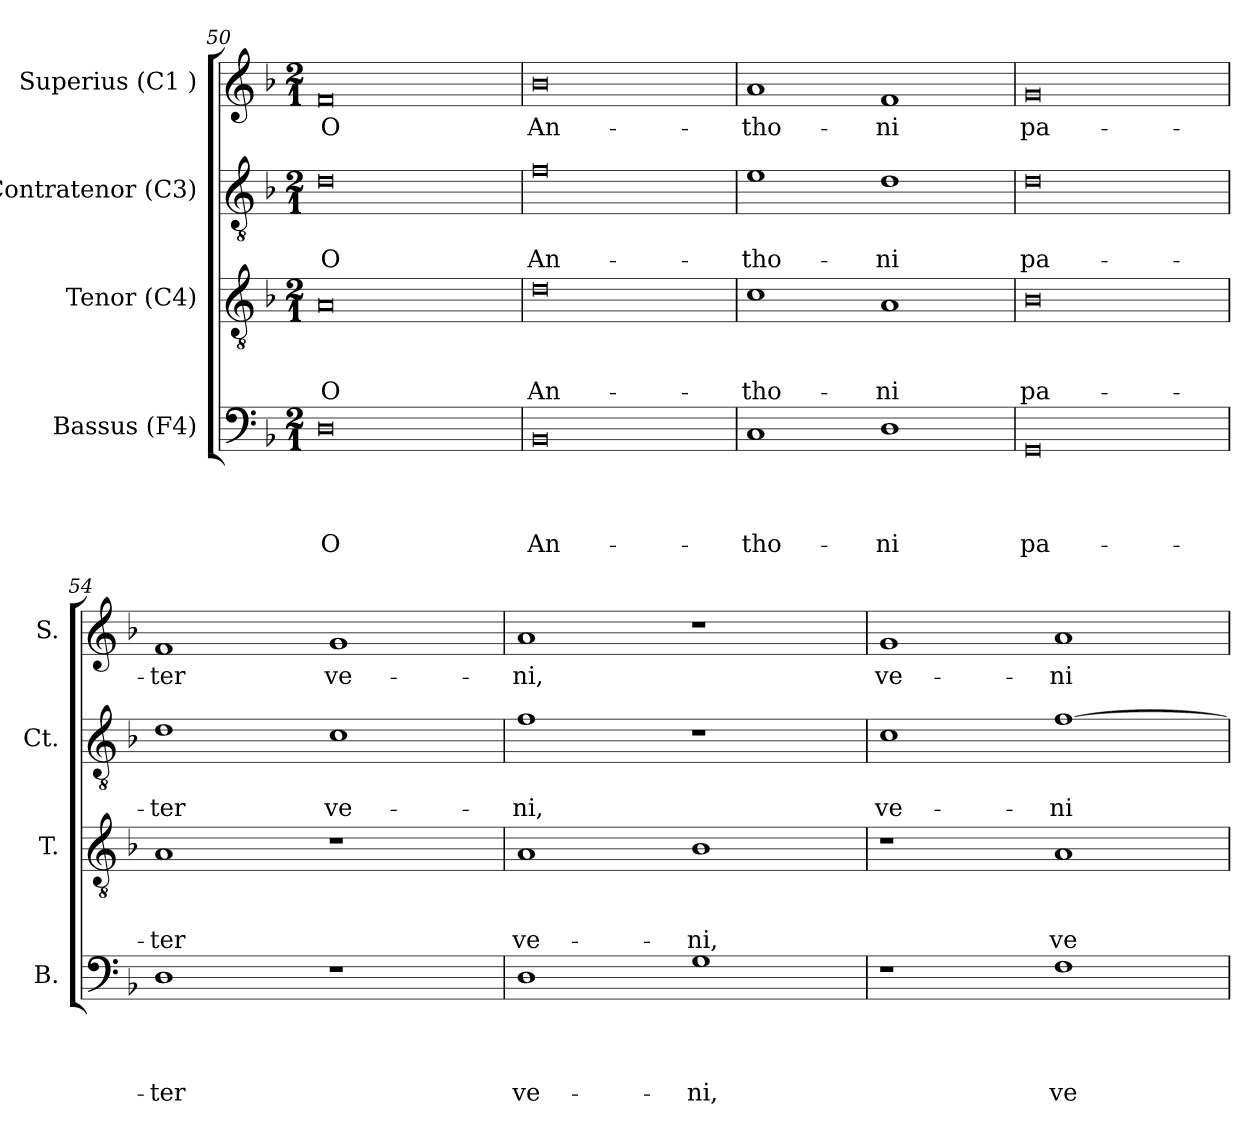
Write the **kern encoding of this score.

**kern	**text	**text	**text	**text	**kern	**text	**text	**text	**kern	**text	**text	**kern	**text
*part4	*part4	*part4	*part4	*part4	*part3	*part3	*part3	*part3	*part2	*part2	*part2	*part1	*part1
*staff4	*staff4	*staff4	*staff4	*staff4	*staff3	*staff3	*staff3	*staff3	*staff2	*staff2	*staff2	*staff1	*staff1
*I"Bassus (F4)	*	*	*	*	*I"Tenor (C4)	*	*	*	*I"Contratenor (C3)	*	*	*I"Superius (C1 )	*
*I'B.	*	*	*	*	*I'T.	*	*	*	*I'Ct.	*	*	*I'S.	*
!!LO:LB:g=z
*clefF4	*	*	*	*	*clefGv2	*	*	*	*clefGv2	*	*	*clefG2	*
*k[b-]	*	*	*	*	*k[b-]	*	*	*	*k[b-]	*	*	*k[b-]	*
*F:	*	*	*	*	*F:	*	*	*	*F:	*	*	*F:	*
*M2/1	*	*	*	*	*M2/1	*	*	*	*M2/1	*	*	*M2/1	*
=50	=50	=50	=50	=50	=50	=50	=50	=50	=50	=50	=50	=50	=50
!	!	!	!	!LO:LY:b:rj	!	!	!	!LO:LY:b:rj	!	!	!LO:LY:b:rj	!	!LO:LY:b:rj
0D	.	.	.	O	0A	.	.	O	0d	.	-O	0f	O
=51	=51	=51	=51	=51	=51	=51	=51	=51	=51	=51	=51	=51	=51
!	!	!	!	!LO:LY:b:rj	!	!	!	!LO:LY:b:rj	!	!	!LO:LY:b:rj	!	!LO:LY:b:rj
0BB-	.	.	.	An-	0d	.	.	An-	0f	.	An-	0b-	An-
=52	=52	=52	=52	=52	=52	=52	=52	=52	=52	=52	=52	=52	=52
!	!	!	!	!LO:LY:b	!	!	!	!LO:LY:b	!	!	!LO:LY:b	!	!LO:LY:b
1C	.	.	.	-tho-	1c	.	.	-tho-	1e	.	-tho-	1a	-tho-
!	!	!	!	!LO:LY:b	!	!	!	!LO:LY:b	!	!	!LO:LY:b	!	!LO:LY:b
1D	.	.	.	-ni	1A	.	.	-ni	1d	.	-ni	1f	-ni
=53	=53	=53	=53	=53	=53	=53	=53	=53	=53	=53	=53	=53	=53
!	!	!	!	!LO:LY:b:rj	!	!	!	!LO:LY:b:rj	!	!	!LO:LY:b:rj	!	!LO:LY:b:rj
0GG	.	.	.	pa-	0B-	.	.	pa-	0d	.	pa-	0g	pa-
=54	=54	=54	=54	=54	=54	=54	=54	=54	=54	=54	=54	=54	=54
!	!	!	!	!LO:LY:b	!	!	!	!LO:LY:b	!	!	!LO:LY:b	!	!LO:LY:b
1D	.	.	.	-ter	1A	.	.	-ter	1d	.	-ter	1f	-ter
!	!	!	!	!	!	!	!	!	!	!	!LO:LY:b	!	!LO:LY:b
1r	.	.	.	.	1r	.	.	.	1c	.	ve-	1g	ve-
=55	=55	=55	=55	=55	=55	=55	=55	=55	=55	=55	=55	=55	=55
!	!	!	!	!LO:LY:b	!	!	!	!LO:LY:b	!	!	!LO:LY:b	!	!LO:LY:b
1D	.	.	.	ve-	1A	.	.	ve-	1f	.	-ni,	1a	-ni,
!	!	!	!	!LO:LY:b	!	!	!	!LO:LY:b	!	!	!	!	!
1G	.	.	.	-ni,	1B-	.	.	-ni,	1r	.	.	1r	.
=56	=56	=56	=56	=56	=56	=56	=56	=56	=56	=56	=56	=56	=56
!	!	!	!	!	!	!	!	!	!	!	!LO:LY:b	!	!LO:LY:b
1r	.	.	.	.	1r	.	.	.	1c	.	ve-	1g	ve-
!	!	!	!	!LO:LY:b	!	!	!	!LO:LY:b	!	!	!LO:LY:b	!	!LO:LY:b
1F	.	.	.	ve-	1A	.	.	ve-	[<1f	.	-ni	1a	-ni
=	=	=	=	=	=	=	=	=	=	=	=	=	=
*-	*-	*-	*-	*-	*-	*-	*-	*-	*-	*-	*-	*-	*-
